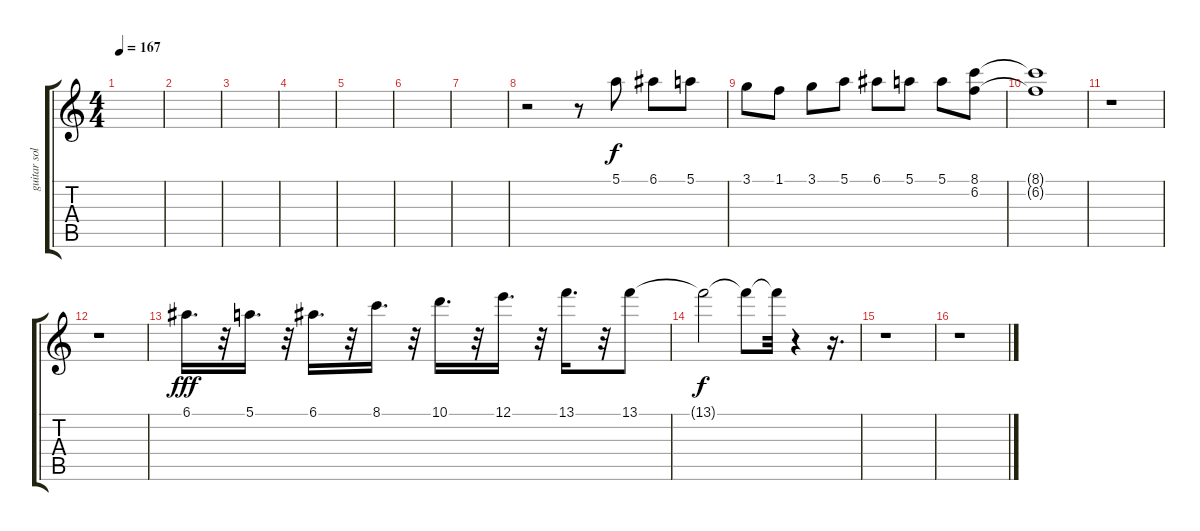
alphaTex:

\track ("guitar solo 2" "guitar sol") {instrument overdrivenguitar}
\staff {score tabs}
\tuning (E4 B3 G3 D3 A2 E2) {hide}
\ts (4 4)
\tempo 167
\clef g2
\ks c
|
|
|
|
|
|
|
r.2 r.8 5.1.8 6.1.8 5.1.8 |
3.1.8 1.1.8 3.1.8 5.1.8 6.1.8 5.1.8 5.1.8 (8.1 6.2).8 |
(8.1{t} 6.2{t}).1{dy f} |
r.1 |
r.1 |
6.1.16{d dy fff} r.32 5.1.16{d} r.32 6.1.16{d} r.32 8.1.16{d} r.32 10.1.16{d} r.32 12.1.16{d} r.32 13.1.16{d} r.32 13.1.8 |
13.1{t}.2{dy f} 13.1{t}.8 13.1{t}.32 r.4 r.16{d} |
r.1 |
r.1
